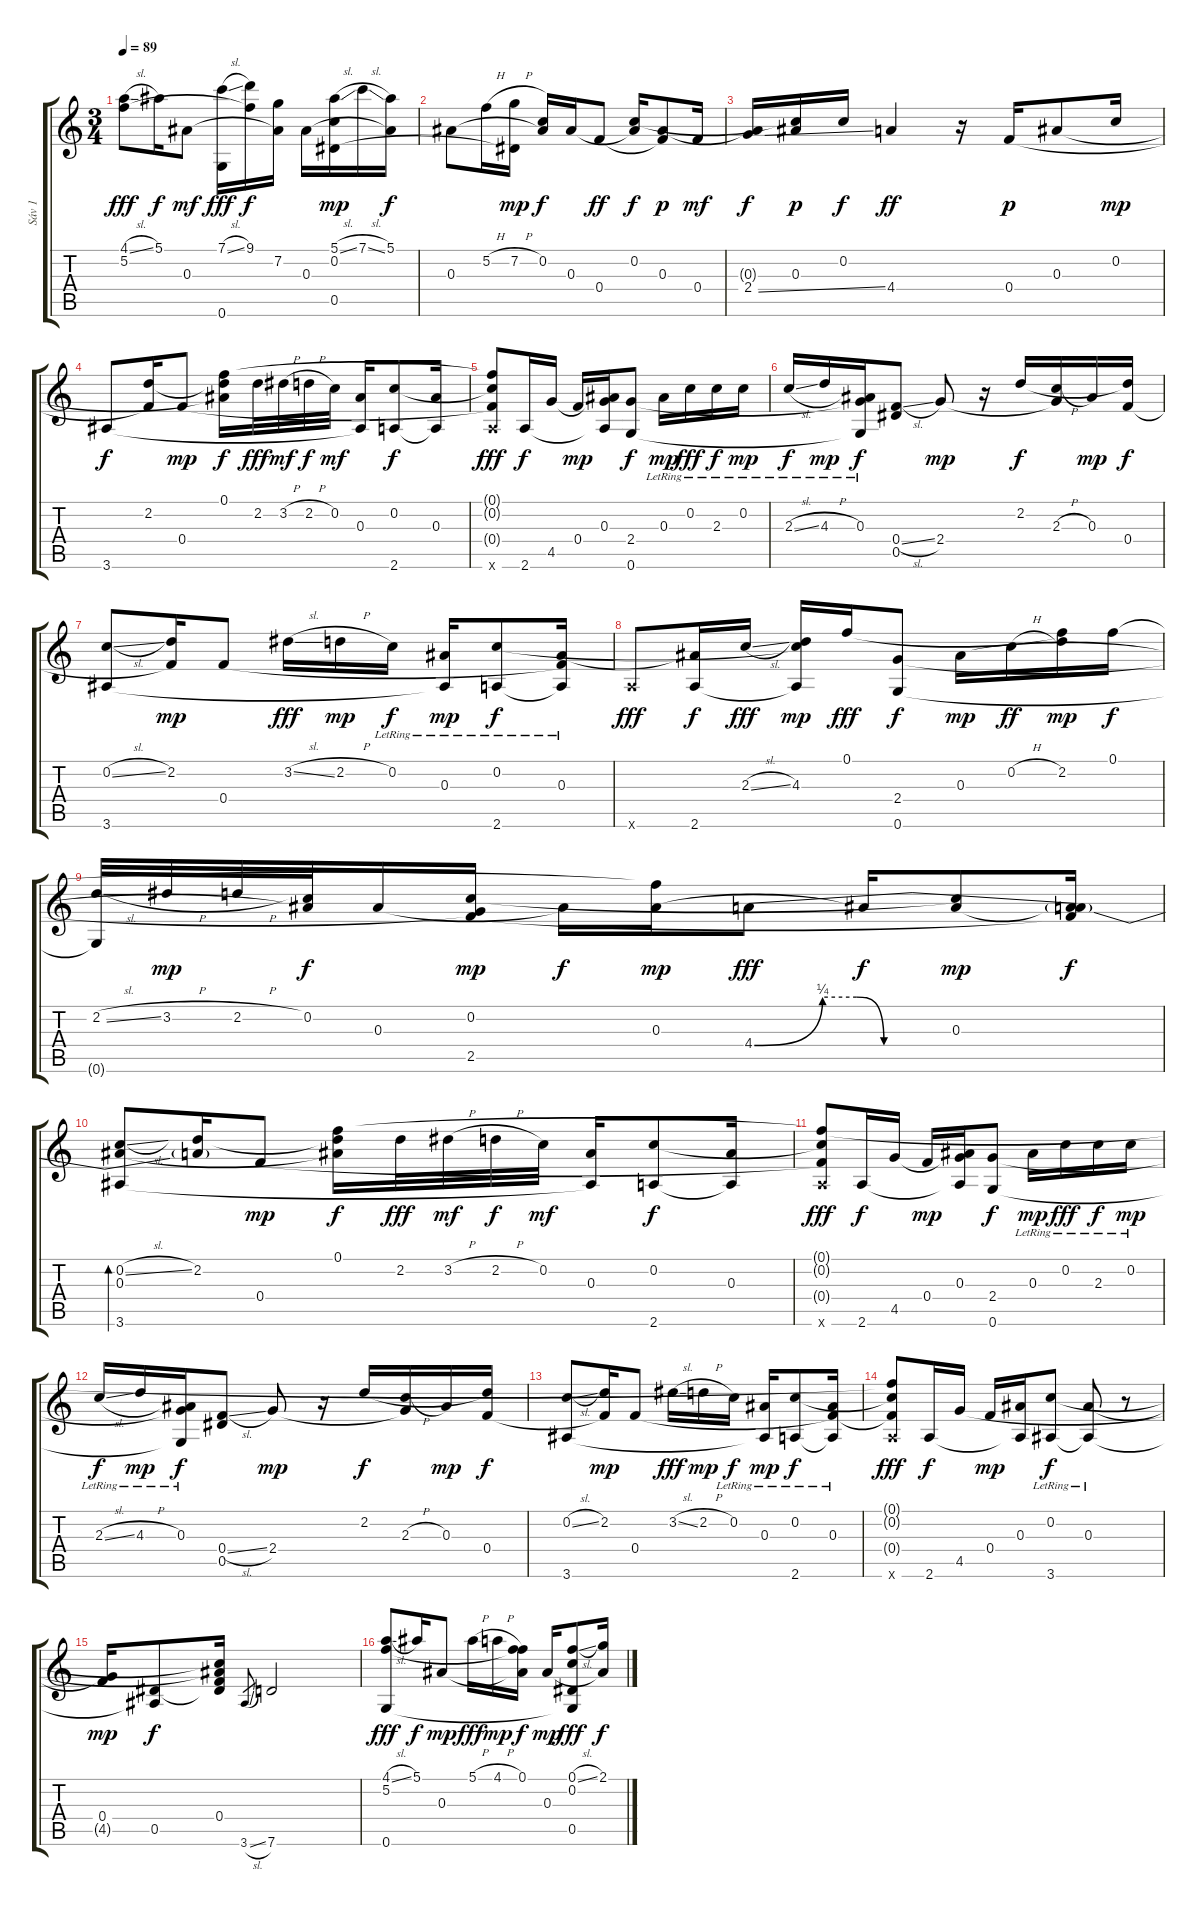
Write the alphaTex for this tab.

\track ("Sáv 1" "Sáv 1") {instrument acousticguitarsteel}
\staff {score tabs}
\tuning (F4 C4 Bb3 F3 Eb3 G2) {hide}
\ts (3 4)
\tempo 89
\clef g2
\ks c
(4.1{sl} 5.2).8{dy fff} 5.1.16{dy f} 0.3.8{dy mf} (7.1{sl} 0.6{t}).16{dy fff} (9.1 5.2{t}).16{dy f} (7.2 0.3{t}).16 0.3.16 (5.1{sl} 0.2 0.5).16{dy mp} 7.1{sl}.16 (5.1 0.3{t}).16{dy f} |
0.3.8 5.2{h}.16 (7.2{h} 0.5{t}).16{dy mp} (0.2 0.3{t}).16{dy f} 0.3.16 0.4.8{dy ff} (0.2 0.3{t}).16{dy f} (0.3 0.4{t}).8{dy p} 0.4.16{dy mf} |
(0.3{t} 2.4{ss}).16{dy f} (0.2{t} 0.3).16{dy p} 0.2.16{dy f} 4.4.4{dy ff} r.16{volume 10} 0.4.16{dy p} 0.3.8 0.2.16{dy mp} |
3.6.8{dy f} (2.2 0.4{t}).16 0.4.8{dy mp} (0.1 2.2{t} 0.3{t}).16{dy f} 2.2.32{dy fff} 3.2{h}.32{dy mf} 2.2{h}.32{dy f} 0.2.32{dy mf} (0.3 3.6{t}).16 (0.2 2.6).8{dy f} (0.3 2.6{t}).16 |
(0.1{t} 0.2{t} 0.4{t} 2.6{x}).8{dy fff} 2.6.16{dy f} 4.5.16 0.4.16{dy mp} (0.3 4.5{t} 2.6{t}).16 (2.4 0.6).8{dy f} 0.3{lr}.16{dy mp} 0.2{lr}.16{dy fff} 2.3{lr}.16{dy f} 0.2{lr}.16{dy mp} |
2.3{sl lr}.16{dy f} 4.3{h lr}.16{dy mp} (0.3{lr} 2.4{t} 0.6{t}).16{dy f} (0.4{sl} 0.5).8 2.4.8{dy mp} r.16 2.2.16{dy f} (2.3{h} 2.4{t}).16 0.3.16{dy mp} (2.2{t} 0.4).16{dy f} |
(0.2{sl} 3.6).8 (2.2 0.4{t}).16{dy mp} 0.4.8 3.2{sl}.16{dy fff} 2.2{h}.16{dy mp} 0.2{lr}.16{dy f} (0.3{lr} 3.6{t}).16{dy mp} (0.2{lr} 2.6).8{dy f} (0.3{lr} 0.4{t} 2.6{t}).16 |
2.6{x}.8{dy fff} (0.3{t} 2.6).16{dy f} 2.3{sl}.16{dy fff} (0.2{t} 4.3 2.6{t}).16{dy mp} 0.1.16{dy fff} (2.4 0.6).8{dy f} 0.3.16{dy mp} 0.2{h}.16{dy ff} (0.1{t} 2.2).16{dy mp} 0.1.16{dy f} |
(2.2{sl} 0.6{t}).32 3.2{h}.32{dy mp} 2.2{h}.32 (0.2 0.3{t}).32{dy f} 0.3.16 (0.2 2.4{t} 2.5).16{dy mp} 0.3{t}.16{dy f} (0.1{t} 0.3).16{dy mp} 4.4{be (custom 0 0 10 1 15 1 19 0 30 0 60 0)}.8{dy fff} 0.3{t}.16{dy f} (0.2{t} 0.3).8{dy mp} (0.3{t} 4.4{t} 2.5{t}).16{dy f} |
(0.2{sl} 0.3 3.6).8{bd 480} (2.2 4.4{t}).16 0.4.8{dy mp} (0.1 2.2{t} 0.3{t}).16{dy f} 2.2.32{dy fff} 3.2{h}.32{dy mf} 2.2{h}.32{dy f} 0.2.32{dy mf} (0.3 3.6{t}).16 (0.2 2.6).8{dy f} (0.3 2.6{t}).16 |
(0.1{t} 0.2{t} 0.4{t} 2.6{x}).8{dy fff} 2.6.16{dy f} 4.5.16 0.4.16{dy mp} (0.3 4.5{t} 2.6{t}).16 (2.4 0.6).8{dy f} 0.3{lr}.16{dy mp} 0.2{lr}.16{dy fff} 2.3{lr}.16{dy f} 0.2{lr}.16{dy mp} |
2.3{sl lr}.16{dy f} 4.3{h lr}.16{dy mp} (0.3{lr} 2.4{t} 0.6{t}).16{dy f} (0.4{sl} 0.5).8 2.4.8{dy mp} r.16 2.2.16{dy f} (2.3{h} 2.4{t}).16 0.3.16{dy mp} (2.2{t} 0.4).16{dy f} |
(0.2{sl} 3.6).8 (2.2 0.4{t}).16{dy mp} 0.4.8 3.2{sl}.16{dy fff} 2.2{h}.16{dy mp} 0.2{lr}.16{dy f} (0.3{lr} 3.6{t}).16{dy mp} (0.2{lr} 2.6).8{dy f} (0.3{lr} 0.4{t} 2.6{t}).16 |
(0.1{t} 0.2{t} 0.4{t} 2.6{x}).8{dy fff} 2.6.16{dy f} 4.5.16 0.4.16{dy mp} (0.3 2.6{t}).16 (0.2{lr} 3.6).8{dy f} (0.3{lr} 3.6{t}).8 r.8 |
(0.4 4.5{t}).16{dy mp} (0.5 3.6{t}).8{dy f} (0.2{t} 0.3{t} 0.4 0.5{t}).16 3.6{sl}.8{gr} 7.6.2 |
(4.1{sl} 5.2 0.6).8{dy fff volume 16} 5.1.16{dy f} 0.3.8{dy mp} 5.1{h}.16{dy fff} 4.1{h}.16{dy mp} (0.1 5.2{t} 0.3{t}).16{dy f} 0.3.16{dy mp} (0.1{sl} 0.2 0.5 0.6{t}).8{dy fff} (2.1 0.3{t}).16{dy f}
